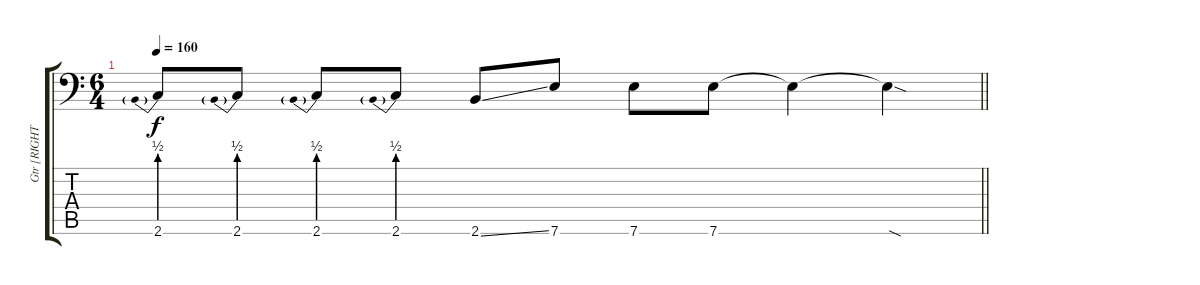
\track ("Gtr [RIGHT]" "Gtr [RIGHT") {instrument overdrivenguitar}
\staff {score tabs}
\tuning (B3 Gb3 D3 A2 E2 A1) {hide}
\ts (6 4)
\tempo 160
\clef f4
\barLineRight lightlight
\ks c
2.6{be (prebend 0 2 60 2)}.8{dy f} 2.6{be (prebend 0 2 60 2)}.8 2.6{be (prebend 0 2 60 2)}.8 2.6{be (prebend 0 2 60 2)}.8 2.6{ss}.8 7.6.8 7.6.8 7.6.8 7.6{t}.4 7.6{sod t}.4
